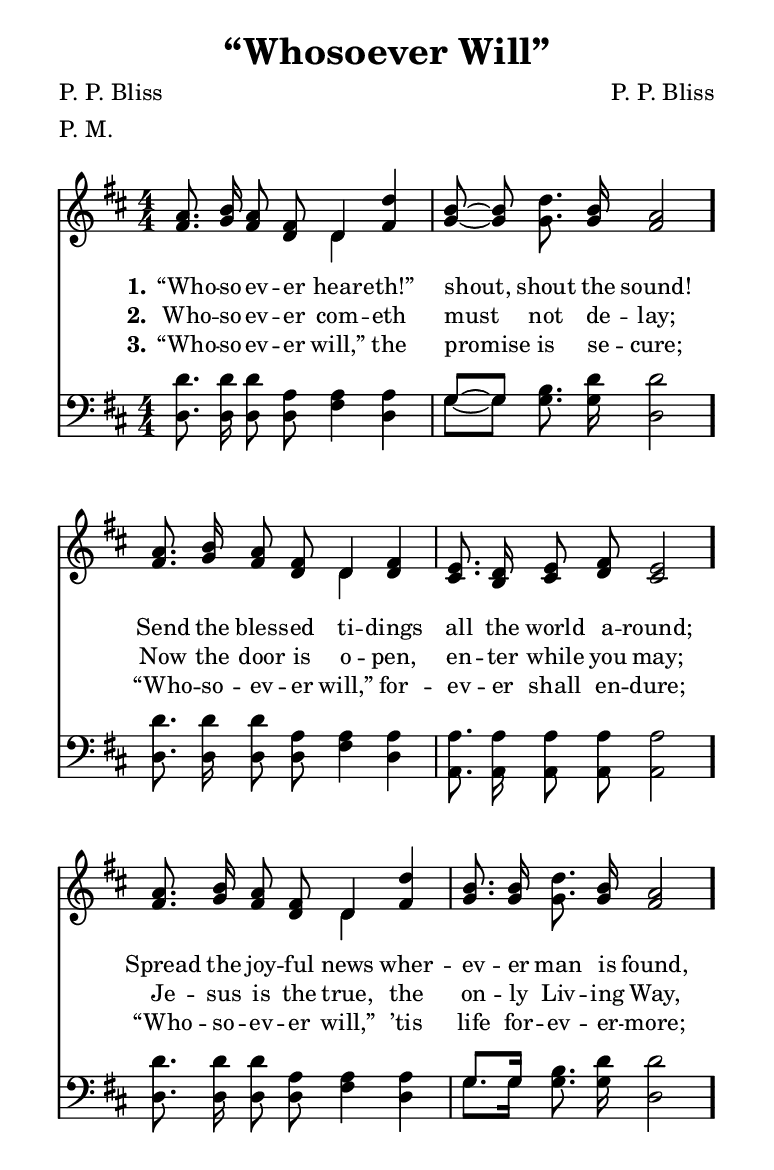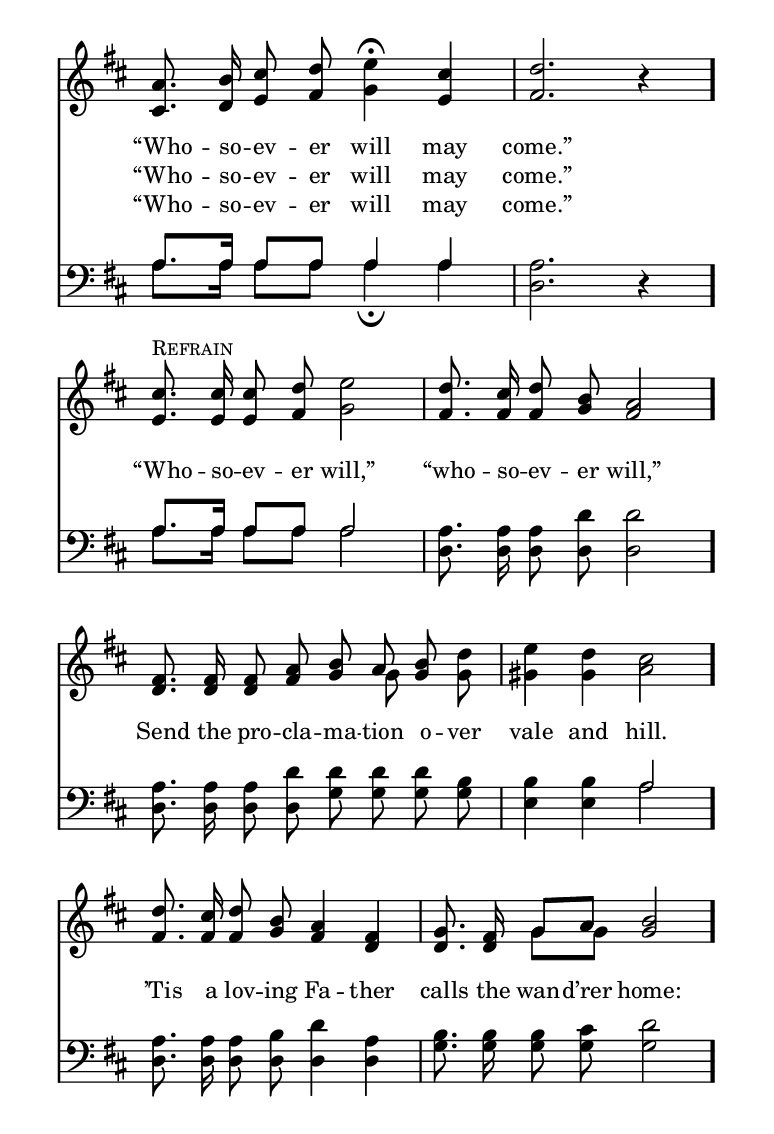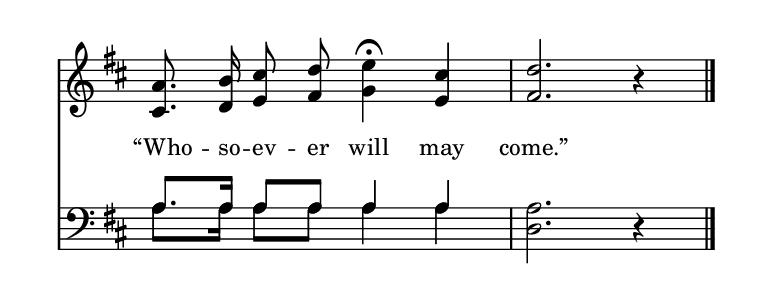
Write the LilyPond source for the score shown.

\include "common/global.ily"
\paper {
  \include "common/paper.ily"
  ragged-last-bottom = ##t
  page-count = #(cond (is-eogsized 2) (#t #f))
}

\header{
  hymnnumber = "138"
  title = "“Whosoever Will”"
  tunename = ""
  meter = "P. M."
  poet = "P. P. Bliss"
  composer = "P. P. Bliss"
  %copyright = ""
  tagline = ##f
}

% for fermata in MIDI
ta = { \tempo 4=80 }
tb = { \tempo 4=40 }

patternAA = { c8. c16 c8 c8 c4 c4 | c8 ~ c8  c8. c16 c2 }
patternAB = { c8. c16 c8 c8 c4 c4 | c8.  c16 c8  c8  c2 }
patternAC = { c8. c16 c8 c8 c4 c4 | c8.  c16 c8. c16 c2 }

patternBA = { c8. c16 c8 c8 \tb c4 \ta c4 | c2. c4 }

patternCA = { c8. c16 c8 c8 c2 }

patternDA = { c8. c16 c8 c8 c8 c8 c8 c8 | c4 c4 c2 }

global = {
  \include "common/overrides.ily"
  \override Staff.TimeSignature.style = #'numbered
  \time 4/4
  \override Score.MetronomeMark.transparent = ##t % hide all fermata changes too
  \ta
  \key d \major
  %\partial 4
  \autoBeamOff
}

notesSoprano = {
\global
\relative c'' {

  \changePitch \patternAA { a b a fis d d' | b b d b a }
  \changePitch \patternAB { a b a fis d fis | e d e fis e }
  \changePitch \patternAC { a b a fis d d' | b b d b a }
  \changePitch \patternBA { a b cis d e \fermata cis | d r }

  << s^\markup { \small \caps "Refrain" }
  \changePitch \patternCA { cis cis cis d e | d cis d b a } >>
  \changePitch \patternDA { fis fis fis a b a b d | e d cis }
  \changePitch \patternAB { d cis d b a fis | g fis g a b }
  \changePitch \patternBA { a b cis d e \fermata cis | d r }

  \bar "|."

}
}

notesAlto = {
\global
\relative e' {

  \changePitch \patternAA { fis g fis d d fis | g g g g fis }
  \changePitch \patternAB { fis g fis d d d | cis b cis d cis }
  \changePitch \patternAC { fis g fis d d fis | g g g g fis }
  \changePitch \patternBA { cis d e fis g e | fis r }

  \changePitch \patternCA { e e e fis g | fis fis fis g fis }
  \changePitch \patternDA { d d d fis g g g g | gis gis a }
  \changePitch \patternAB { fis fis fis g fis d | d d g g g }
  \changePitch \patternBA { cis, d e fis g e | fis r }

}
}

notesTenor = {
\global
\relative a {

  \changePitch \patternAA { d d d a a a | g g b d d }
  \changePitch \patternAB { d d d a a a | a a a a a }
  \changePitch \patternAC { d d d a a a | g g b d d }
  \changePitch \patternBA { a a a a a a | a r }

  \changePitch \patternCA { a a a a a | a a a d d }
  \changePitch \patternDA { a a a d d d d b | b b a }
  \changePitch \patternAB { a a a b d a | b b b cis d }
  \changePitch \patternBA { a a a a a a | a r }

}
}

notesBass = {
\global
\relative f {

  \changePitch \patternAA { d d d d fis d | g g g g d }
  \changePitch \patternAB { d d d d fis d | a a a a a }
  \changePitch \patternAC { d d d d fis d | g g g g d }
  \changePitch \patternBA { a' a a a a \fermata a | d, r }

  \changePitch \patternCA { a' a a a a | d, d d d d }
  \changePitch \patternDA { d d d d g g g g | e e a }
  \changePitch \patternAB { d, d d d d d | g g g g g }
  \changePitch \patternBA { a a a a a a | d, r }

}
}

Refrain = \lyricmode {

“Who -- so -- ev -- er will,” “who -- so -- ev -- er will,” \bar "."
Send the pro -- cla -- ma -- tion o -- ver vale and hill. \bar "."
’Tis a lov -- ing Fa -- ther calls the wan -- d’rer home: \bar "."
“Who -- so -- ev -- er will may come.” \bar "."

}

wordsA = \lyricmode {
\set stanza = "1."

“Who -- so -- ev -- er hear -- eth!” shout, shout the sound! \bar "."
Send the bless -- ed ti -- dings all the world a -- round; \bar "."
Spread the joy -- ful news wher -- ev -- er man is found, \bar "."
“Who -- so -- ev -- er will may come.” \bar "." \break

}

wordsB = \lyricmode {
\set stanza = "2."

Who -- so -- ev -- er com -- eth must not de -- lay;
Now the door is o -- pen, en -- ter while you may;
Je -- sus is the true, the on -- ly Liv -- ing Way,
“Who -- so -- ev -- er will may come.”

\Refrain

}

wordsC = \lyricmode {
\set stanza = "3."

“Who -- so -- ev -- er will,” the promise is se -- cure;
“Who -- so -- ev -- er will,” for -- ev -- er shall en -- dure;
“Who -- so -- ev -- er will,” ’tis life for -- ev -- er -- more;
“Who -- so -- ev -- er will may come.”

}

\score {
  \context ChoirStaff <<
    \context Staff = upper <<
      \set ChoirStaff.systemStartDelimiter = #'SystemStartBar
      \set ChoirStaff.printPartCombineTexts = ##f
      \partcombine #'(2 . 9) \notesSoprano \notesAlto
      \context NullVoice = sopranos { \voiceOne << \notesSoprano >> }
      \context NullVoice = altos { \voiceTwo << \notesAlto >> }
      \context Lyrics = one   \lyricsto sopranos \wordsA
      \context Lyrics = two   \lyricsto sopranos \wordsB
      \context Lyrics = three \lyricsto sopranos \wordsC
    >>
    \context Staff = men <<
      \clef bass
      \set ChoirStaff.printPartCombineTexts = ##f
      \partcombine #'(2 . 9) \notesTenor \notesBass
      \context NullVoice = tenors { \voiceOne << \notesTenor >> }
      \context NullVoice = basses { \voiceTwo << \notesBass >> }
    >>
  >>
  \layout {
    \include "common/layout.ily"
  }
  \midi{
    \include "common/midi.ily"
  }
}

\version "2.19.49"  % necessary for upgrading to future LilyPond versions.

% vi:set et ts=2 sw=2 ai nocindent syntax=lilypond:
